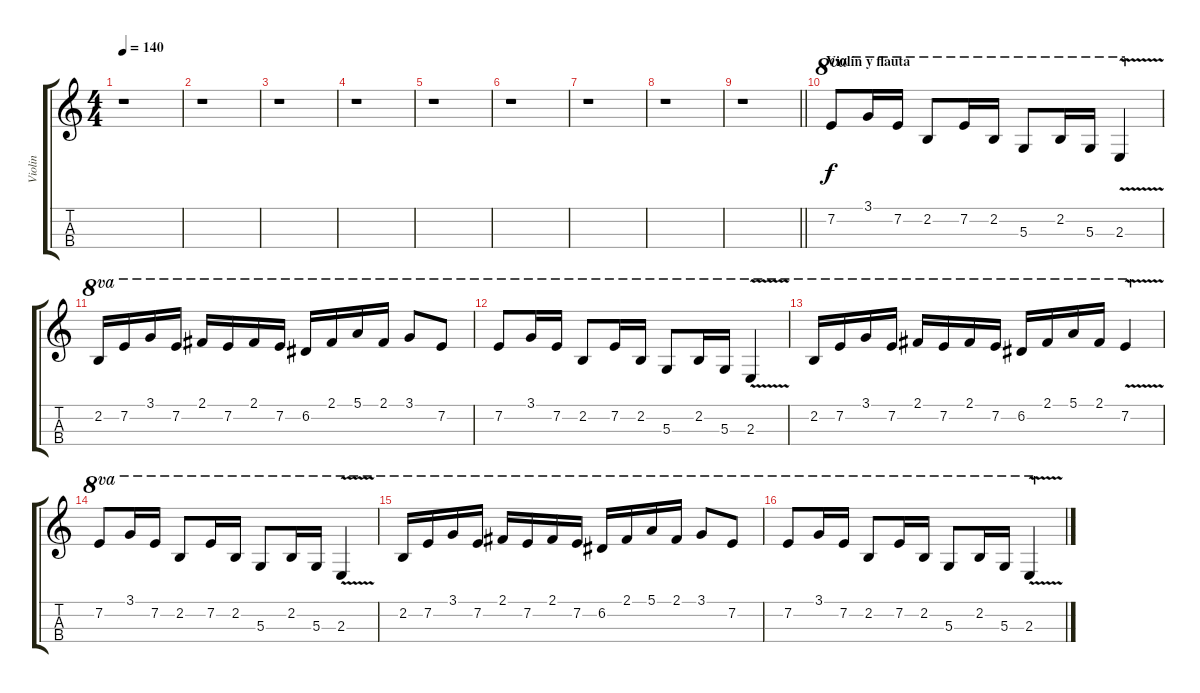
\track ("Violin" "Violin") {instrument violin}
\staff {score tabs}
\tuning (E5 A4 D4 G3) {hide}
\ts (4 4)
\tempo 140
\clef g2
\ks c
r.1{dy f} |
r.1 |
r.1 |
r.1 |
r.1 |
r.1 |
r.1 |
r.1 |
\barLineRight lightlight
r.1 |
\section ("" "Violín y flauta")
7.2.8{ot 8va} 3.1.16{ot 8va} 7.2.16{ot 8va} 2.2.8{ot 8va} 7.2.16{ot 8va} 2.2.16{ot 8va} 5.3.8{ot 8va} 2.2.16{ot 8va} 5.3.16{ot 8va} 2.3{v}.4{ot 8va} |
2.2.16{ot 8va} 7.2.16{ot 8va} 3.1.16{ot 8va} 7.2.16{ot 8va} 2.1.16{ot 8va} 7.2.16{ot 8va} 2.1.16{ot 8va} 7.2.16{ot 8va} 6.2.16{ot 8va} 2.1.16{ot 8va} 5.1.16{ot 8va} 2.1.16{ot 8va} 3.1.8{ot 8va} 7.2.8{ot 8va} |
7.2.8{ot 8va} 3.1.16{ot 8va} 7.2.16{ot 8va} 2.2.8{ot 8va} 7.2.16{ot 8va} 2.2.16{ot 8va} 5.3.8{ot 8va} 2.2.16{ot 8va} 5.3.16{ot 8va} 2.3{v}.4{ot 8va} |
2.2.16{ot 8va} 7.2.16{ot 8va} 3.1.16{ot 8va} 7.2.16{ot 8va} 2.1.16{ot 8va} 7.2.16{ot 8va} 2.1.16{ot 8va} 7.2.16{ot 8va} 6.2.16{ot 8va} 2.1.16{ot 8va} 5.1.16{ot 8va} 2.1.16{ot 8va} 7.2{v}.4{ot 8va} |
7.2.8{ot 8va} 3.1.16{ot 8va} 7.2.16{ot 8va} 2.2.8{ot 8va} 7.2.16{ot 8va} 2.2.16{ot 8va} 5.3.8{ot 8va} 2.2.16{ot 8va} 5.3.16{ot 8va} 2.3{v}.4{ot 8va} |
2.2.16{ot 8va} 7.2.16{ot 8va} 3.1.16{ot 8va} 7.2.16{ot 8va} 2.1.16{ot 8va} 7.2.16{ot 8va} 2.1.16{ot 8va} 7.2.16{ot 8va} 6.2.16{ot 8va} 2.1.16{ot 8va} 5.1.16{ot 8va} 2.1.16{ot 8va} 3.1.8{ot 8va} 7.2.8{ot 8va} |
7.2.8{ot 8va} 3.1.16{ot 8va} 7.2.16{ot 8va} 2.2.8{ot 8va} 7.2.16{ot 8va} 2.2.16{ot 8va} 5.3.8{ot 8va} 2.2.16{ot 8va} 5.3.16{ot 8va} 2.3{v}.4{ot 8va}
